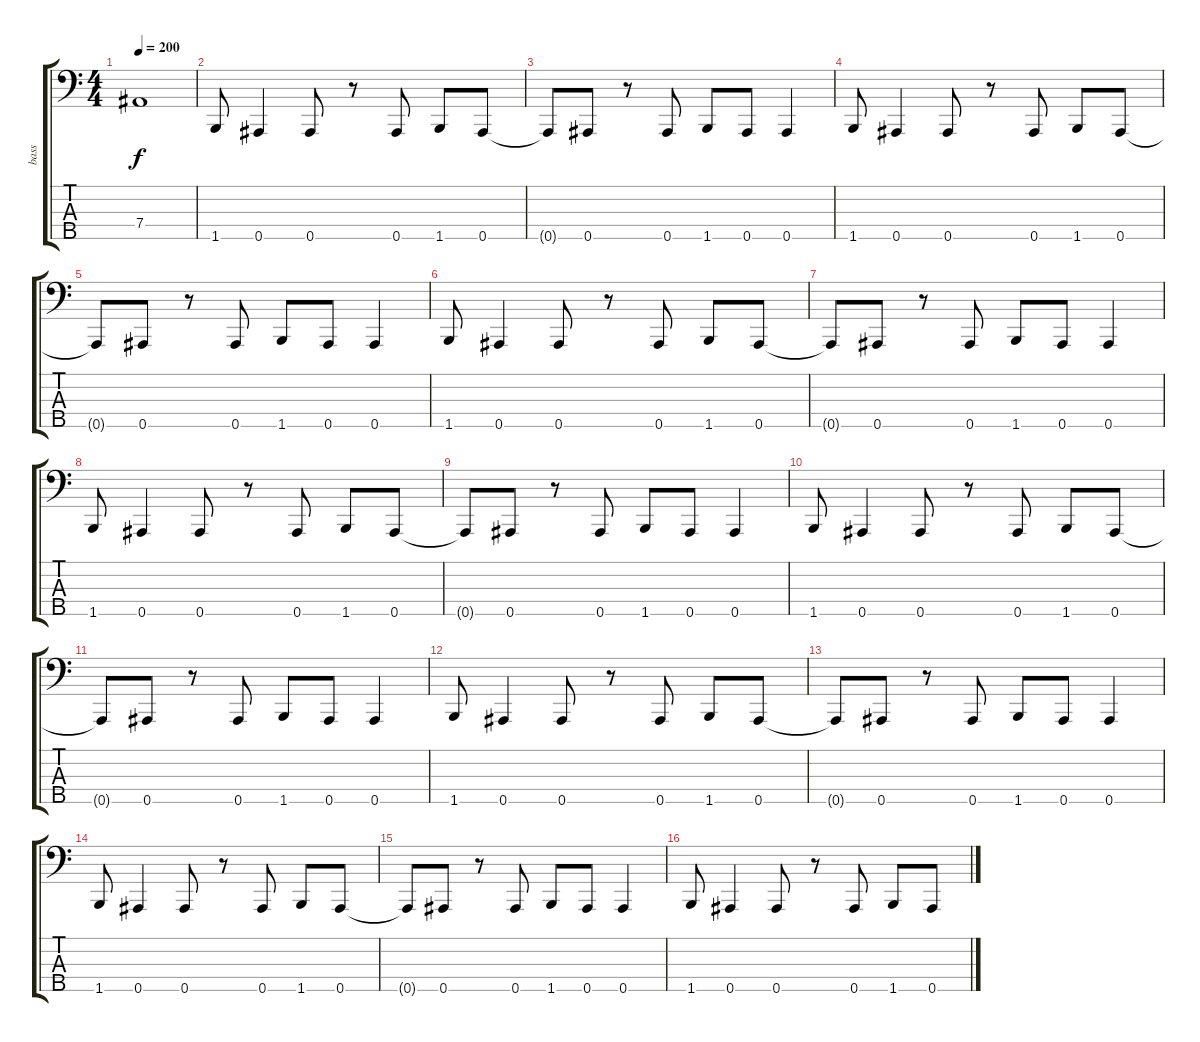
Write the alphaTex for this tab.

\track ("bass" "bass") {instrument electricbassfinger}
\staff {score tabs}
\tuning (Gb2 Db2 Ab1 Eb1 Bb0) {hide}
\ts (4 4)
\tempo 200
\clef f4
\ks c
7.4{t}.1{dy f} |
1.5.8{instrument slapbass1} 0.5.4 0.5.8 r.8 0.5.8 1.5.8 0.5.8 |
0.5{t}.8 0.5.8 r.8 0.5.8 1.5.8 0.5.8 0.5.4 |
1.5.8 0.5.4 0.5.8 r.8 0.5.8 1.5.8 0.5.8 |
0.5{t}.8 0.5.8 r.8 0.5.8 1.5.8 0.5.8 0.5.4 |
1.5.8 0.5.4 0.5.8 r.8 0.5.8 1.5.8 0.5.8 |
0.5{t}.8 0.5.8 r.8 0.5.8 1.5.8 0.5.8 0.5.4 |
1.5.8 0.5.4 0.5.8 r.8 0.5.8 1.5.8 0.5.8 |
0.5{t}.8 0.5.8 r.8 0.5.8 1.5.8 0.5.8 0.5.4 |
1.5.8 0.5.4 0.5.8 r.8 0.5.8 1.5.8 0.5.8 |
0.5{t}.8 0.5.8 r.8 0.5.8 1.5.8 0.5.8 0.5.4 |
1.5.8 0.5.4 0.5.8 r.8 0.5.8 1.5.8 0.5.8 |
0.5{t}.8 0.5.8 r.8 0.5.8 1.5.8 0.5.8 0.5.4 |
1.5.8 0.5.4 0.5.8 r.8 0.5.8 1.5.8 0.5.8 |
0.5{t}.8 0.5.8 r.8 0.5.8 1.5.8 0.5.8 0.5.4 |
1.5.8 0.5.4 0.5.8 r.8 0.5.8 1.5.8 0.5.8
